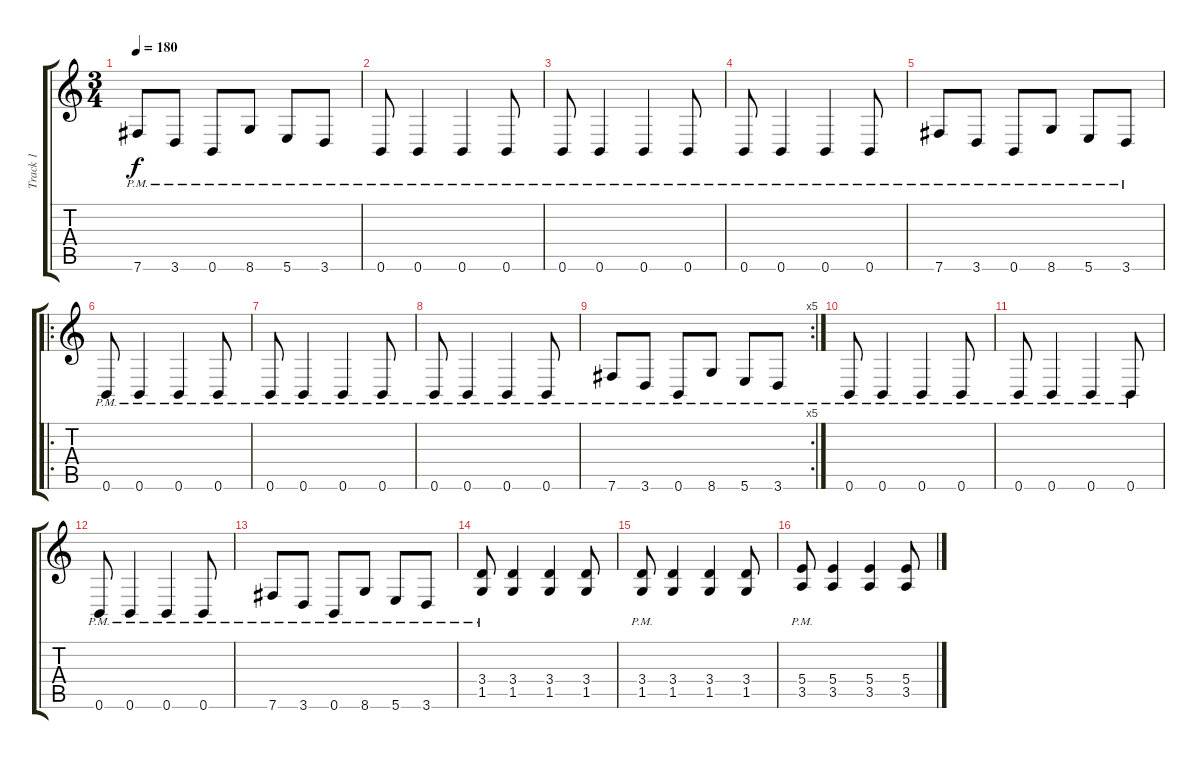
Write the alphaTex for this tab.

\track ("Track 1" "Track 1") {instrument overdrivenguitar}
\staff {score tabs}
\tuning (Db4 Ab3 E3 B2 Gb2 B1) {hide}
\ts (3 4)
\tempo 180
\clef g2
\ks c
7.6{pm}.8{dy f} 3.6{pm}.8 0.6{pm}.8 8.6{pm}.8 5.6{pm}.8 3.6{pm}.8 |
0.6{pm}.8 0.6{pm}.4 0.6{pm}.4 0.6{pm}.8 |
0.6{pm}.8 0.6{pm}.4 0.6{pm}.4 0.6{pm}.8 |
0.6{pm}.8 0.6{pm}.4 0.6{pm}.4 0.6{pm}.8 |
7.6{pm}.8 3.6{pm}.8 0.6{pm}.8 8.6{pm}.8 5.6{pm}.8 3.6{pm}.8 |
\ro
0.6{pm}.8 0.6{pm}.4 0.6{pm}.4 0.6{pm}.8 |
0.6{pm}.8 0.6{pm}.4 0.6{pm}.4 0.6{pm}.8 |
0.6{pm}.8 0.6{pm}.4 0.6{pm}.4 0.6{pm}.8 |
\rc 5
7.6{pm}.8 3.6{pm}.8 0.6{pm}.8 8.6{pm}.8 5.6{pm}.8 3.6{pm}.8 |
0.6{pm}.8 0.6{pm}.4 0.6{pm}.4 0.6{pm}.8 |
0.6{pm}.8 0.6{pm}.4 0.6{pm}.4 0.6{pm}.8 |
0.6{pm}.8 0.6{pm}.4 0.6{pm}.4 0.6{pm}.8 |
7.6{pm}.8 3.6{pm}.8 0.6{pm}.8 8.6{pm}.8 5.6{pm}.8 3.6{pm}.8 |
(3.4{pm} 1.5{pm}).8 (3.4 1.5).4 (3.4 1.5).4 (3.4 1.5).8 |
(3.4{pm} 1.5{pm}).8 (3.4 1.5).4 (3.4 1.5).4 (3.4 1.5).8 |
(5.4{pm} 3.5{pm}).8 (5.4 3.5).4 (5.4 3.5).4 (5.4 3.5).8
